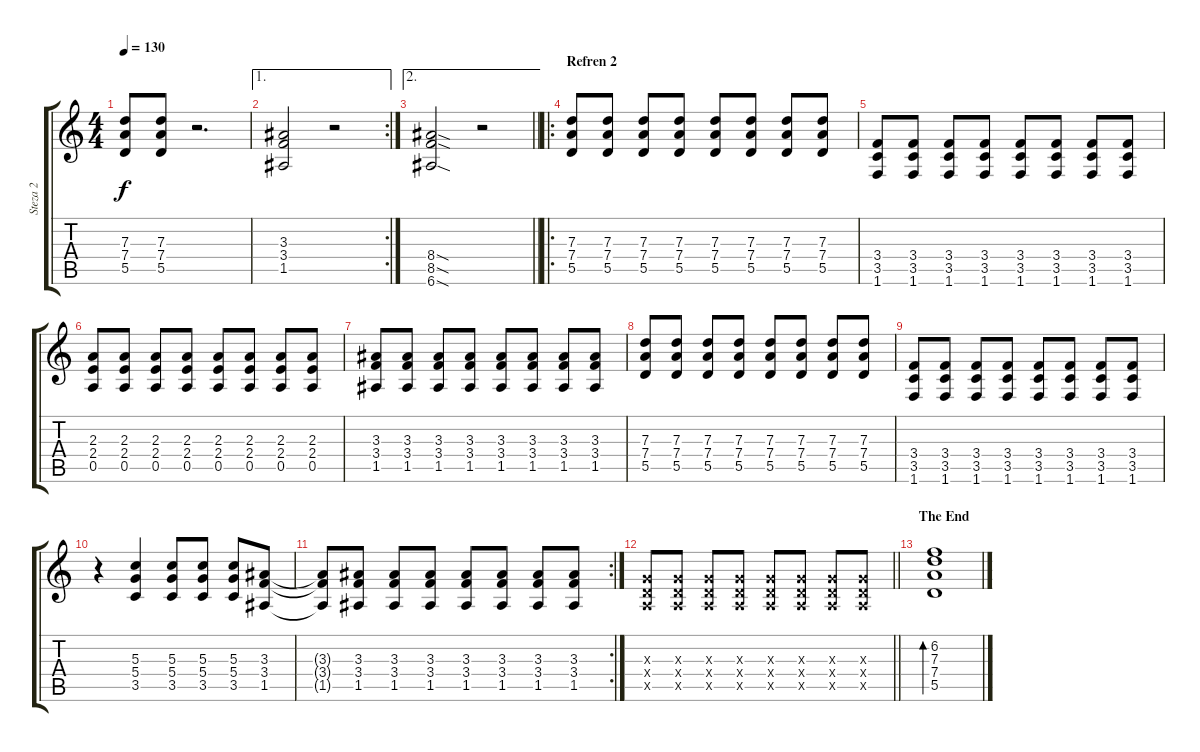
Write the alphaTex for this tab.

\track ("Steza 2" "Steza 2") {instrument overdrivenguitar}
\staff {score tabs}
\tuning (E4 B3 G3 D3 A2 E2) {hide}
\ts (4 4)
\tempo 130
\clef g2
\ks c
(7.3 7.4 5.5).8{dy f} (7.3 7.4 5.5).8 r.2{d} |
\ae 1
\rc 2
(3.3 3.4 1.5).2 r.2 |
\ae 2
\barLineRight lightlight
(8.4{sod} 8.5{sod} 6.6{sod}).2 r.2 |
\ro
\section ("" "Refren 2")
(7.3 7.4 5.5).8{volume 13} (7.3 7.4 5.5).8 (7.3 7.4 5.5).8 (7.3 7.4 5.5).8 (7.3 7.4 5.5).8 (7.3 7.4 5.5).8 (7.3 7.4 5.5).8 (7.3 7.4 5.5).8 |
(3.4 3.5 1.6).8 (3.4 3.5 1.6).8 (3.4 3.5 1.6).8 (3.4 3.5 1.6).8 (3.4 3.5 1.6).8 (3.4 3.5 1.6).8 (3.4 3.5 1.6).8 (3.4 3.5 1.6).8 |
(2.3 2.4 0.5).8 (2.3 2.4 0.5).8 (2.3 2.4 0.5).8 (2.3 2.4 0.5).8 (2.3 2.4 0.5).8 (2.3 2.4 0.5).8 (2.3 2.4 0.5).8 (2.3 2.4 0.5).8 |
(3.3 3.4 1.5).8 (3.3 3.4 1.5).8 (3.3 3.4 1.5).8 (3.3 3.4 1.5).8 (3.3 3.4 1.5).8 (3.3 3.4 1.5).8 (3.3 3.4 1.5).8 (3.3 3.4 1.5).8 |
(7.3 7.4 5.5).8 (7.3 7.4 5.5).8 (7.3 7.4 5.5).8 (7.3 7.4 5.5).8 (7.3 7.4 5.5).8 (7.3 7.4 5.5).8 (7.3 7.4 5.5).8 (7.3 7.4 5.5).8 |
(3.4 3.5 1.6).8 (3.4 3.5 1.6).8 (3.4 3.5 1.6).8 (3.4 3.5 1.6).8 (3.4 3.5 1.6).8 (3.4 3.5 1.6).8 (3.4 3.5 1.6).8 (3.4 3.5 1.6).8 |
r.4 (5.3 5.4 3.5).4 (5.3 5.4 3.5).8 (5.3 5.4 3.5).8 (5.3 5.4 3.5).8 (3.3 3.4 1.5).8 |
\rc 2
(3.3{t} 3.4{t} 1.5{t}).8 (3.3 3.4 1.5).8 (3.3 3.4 1.5).8 (3.3 3.4 1.5).8 (3.3 3.4 1.5).8 (3.3 3.4 1.5).8 (3.3 3.4 1.5).8 (3.3 3.4 1.5).8 |
\barLineRight lightlight
(0.3{x} 0.4{x} 0.5{x}).8 (0.3{x} 0.4{x} 0.5{x}).8 (0.3{x} 0.4{x} 0.5{x}).8 (0.3{x} 0.4{x} 0.5{x}).8 (0.3{x} 0.4{x} 0.5{x}).8 (0.3{x} 0.4{x} 0.5{x}).8 (0.3{x} 0.4{x} 0.5{x}).8 (0.3{x} 0.4{x} 0.5{x}).8 |
\section ("" "The End")
(6.2 7.3 7.4 5.5).1{bd 240}
